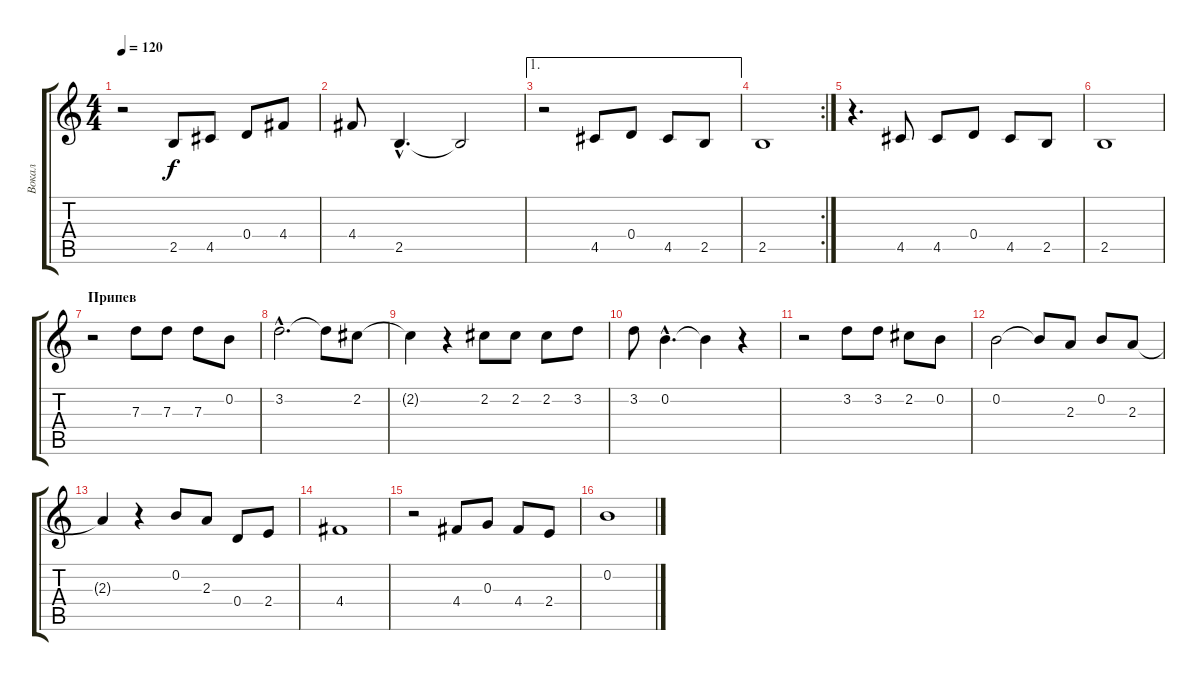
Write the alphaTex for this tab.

\track ("Вокал" "Вокал") {instrument acousticguitarnylon}
\staff {score tabs}
\tuning (E4 B3 G3 D3 A2 E2) {hide}
\ts (4 4)
\tempo 120
\clef g2
\ks c
r.2{dy f} 2.5.8 4.5.8 0.4.8 4.4.8 |
4.4.8 2.5{hac}.4{d} 2.5{t}.2 |
\ae 1
r.2 4.5.8 0.4.8 4.5.8 2.5.8 |
\rc 2
2.5.1 |
r.4{d} 4.5.8 4.5.8 0.4.8 4.5.8 2.5.8 |
2.5.1 |
\section ("" "Припев")
r.2 7.3.8 7.3.8 7.3.8 0.2.8 |
3.2{hac}.2{d} 3.2{t}.8 2.2.8 |
2.2{t}.4 r.4 2.2.8 2.2.8 2.2.8 3.2.8 |
3.2.8 0.2{hac}.4{d} 0.2{t}.4 r.4 |
r.2 3.2.8 3.2.8 2.2.8 0.2.8 |
0.2.2 0.2{t}.8 2.3.8 0.2.8 2.3.8 |
2.3{t}.4 r.4 0.2.8 2.3.8 0.4.8 2.4.8 |
4.4.1 |
r.2 4.4.8 0.3.8 4.4.8 2.4.8 |
0.2.1
